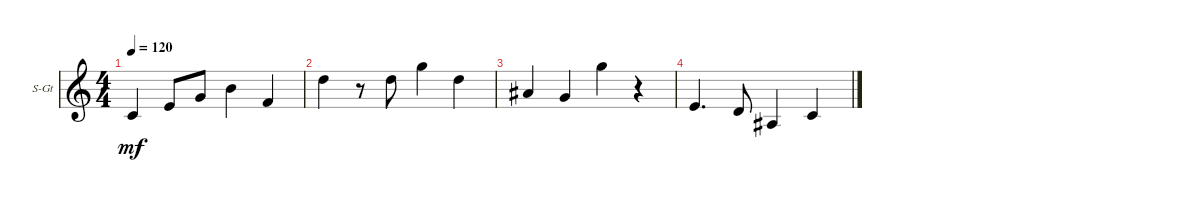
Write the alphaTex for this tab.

\defaultSystemsLayout 4
\bracketExtendMode groupsimilarinstruments
\firstSystemTrackNameOrientation horizontal
\otherSystemsTrackNameOrientation horizontal
\track ("Steel Guitar" "S-Gt") {instrument acousticguitarsteel}
\staff {score}
\tuning (E4 B3 G3 D3 A2 E2)
\ts (4 4)
\tempo 120
\clef g2
\ks c
3.5.4{dy mf instrument acousticguitarsteel} 2.4.8 0.3.8 0.2.4 3.4.4 |
3.2.4 r.8 3.2.8 3.1.4 3.2.4 |
3.3.4 0.3.4 22.5.4 r.4 |
2.4.4{d} 0.4.8 1.5.4 3.5.4
